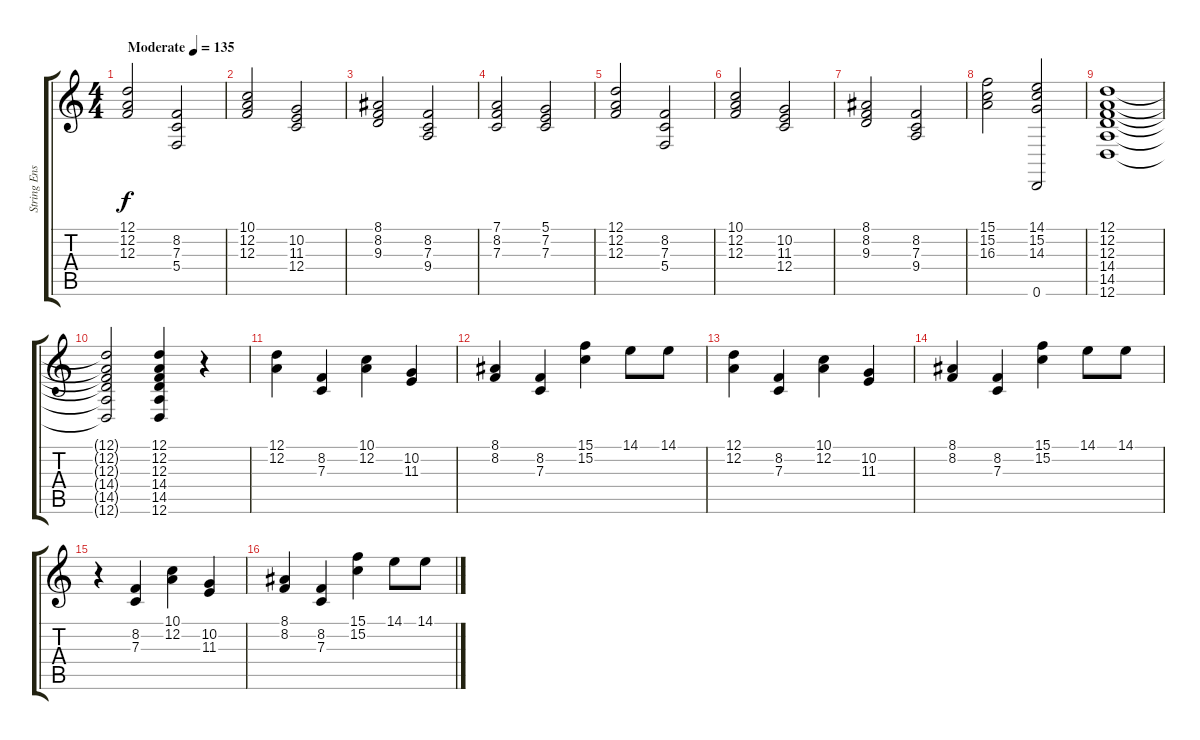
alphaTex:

\track ("String Ensemble" "String Ens") {instrument stringensemble1}
\staff {score tabs}
\tuning (D4 A3 F3 C3 G2 D2) {hide}
\ts (4 4)
\tempo (135 "Moderate")
\clef g2
\ks c
(12.1 12.2 12.3).2{dy f instrument stringensemble1} (8.2 7.3 5.4).2 |
(10.1 12.2 12.3).2 (10.2 11.3 12.4).2 |
(8.1 8.2 9.3).2 (8.2 7.3 9.4).2 |
(7.1 8.2 7.3).2 (5.1 7.2 7.3).2 |
(12.1 12.2 12.3).2 (8.2 7.3 5.4).2 |
(10.1 12.2 12.3).2 (10.2 11.3 12.4).2 |
(8.1 8.2 9.3).2 (8.2 7.3 9.4).2 |
(15.1 15.2 16.3).2 (14.1 15.2 14.3 0.6).2 |
(12.1 12.2 12.3 14.4 14.5 12.6).1 |
(12.1{t} 12.2{t} 12.3{t} 14.4{t} 14.5{t} 12.6{t}).2 (12.1 12.2 12.3 14.4 14.5 12.6).4 r.4 |
(12.1 12.2).4 (8.2 7.3).4 (10.1 12.2).4 (10.2 11.3).4 |
(8.1 8.2).4 (8.2 7.3).4 (15.1 15.2).4 14.1.8 14.1.8 |
(12.1 12.2).4 (8.2 7.3).4 (10.1 12.2).4 (10.2 11.3).4 |
(8.1 8.2).4 (8.2 7.3).4 (15.1 15.2).4 14.1.8 14.1.8 |
r.4 (8.2 7.3).4 (10.1 12.2).4 (10.2 11.3).4 |
(8.1 8.2).4 (8.2 7.3).4 (15.1 15.2).4 14.1.8 14.1.8
